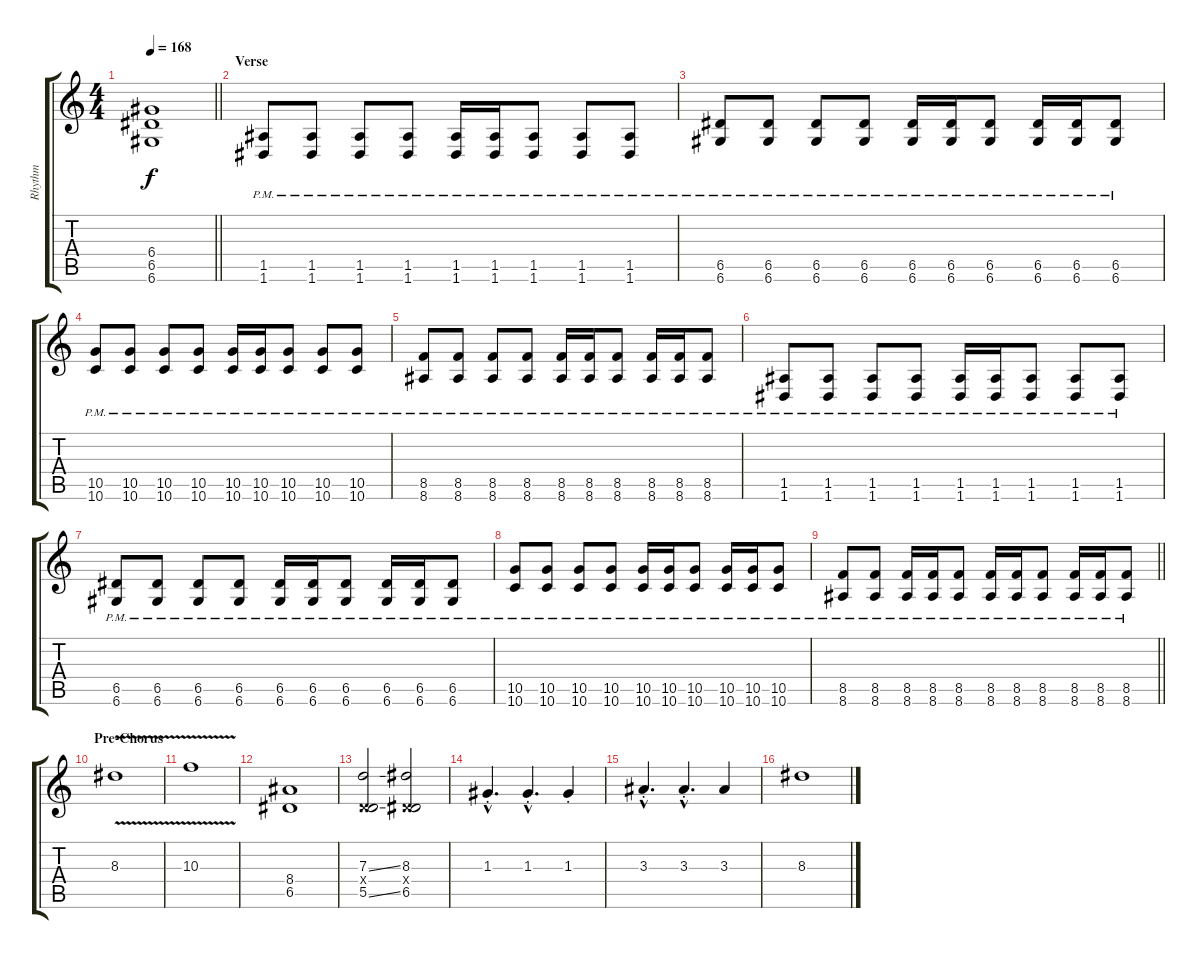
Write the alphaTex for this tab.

\track ("Rhythm" "Rhythm") {instrument overdrivenguitar}
\staff {score tabs}
\tuning (E4 B3 G3 D3 A2 D2) {hide}
\ts (4 4)
\tempo 168
\clef g2
\barLineRight lightlight
\ks c
(6.4 6.5 6.6).1{dy f} |
\section ("" "Verse")
(1.5{pm} 1.6{pm}).8 (1.5{pm} 1.6{pm}).8 (1.5{pm} 1.6{pm}).8 (1.5{pm} 1.6{pm}).8 (1.5{pm} 1.6{pm}).16 (1.5{pm} 1.6{pm}).16 (1.5{pm} 1.6{pm}).8 (1.5{pm} 1.6{pm}).8 (1.5{pm} 1.6{pm}).8 |
(6.5{pm} 6.6{pm}).8 (6.5{pm} 6.6{pm}).8 (6.5{pm} 6.6{pm}).8 (6.5{pm} 6.6{pm}).8 (6.5{pm} 6.6{pm}).16 (6.5{pm} 6.6{pm}).16 (6.5{pm} 6.6{pm}).8 (6.5{pm} 6.6{pm}).16 (6.5{pm} 6.6{pm}).16 (6.5{pm} 6.6{pm}).8 |
(10.5{pm} 10.6{pm}).8 (10.5{pm} 10.6{pm}).8 (10.5{pm} 10.6{pm}).8 (10.5{pm} 10.6{pm}).8 (10.5{pm} 10.6{pm}).16 (10.5{pm} 10.6{pm}).16 (10.5{pm} 10.6{pm}).8 (10.5{pm} 10.6{pm}).8 (10.5{pm} 10.6{pm}).8 |
(8.5{pm} 8.6{pm}).8 (8.5{pm} 8.6{pm}).8 (8.5{pm} 8.6{pm}).8 (8.5{pm} 8.6{pm}).8 (8.5{pm} 8.6{pm}).16 (8.5{pm} 8.6{pm}).16 (8.5{pm} 8.6{pm}).8 (8.5{pm} 8.6{pm}).16 (8.5{pm} 8.6{pm}).16 (8.5{pm} 8.6{pm}).8 |
(1.5{pm} 1.6{pm}).8 (1.5{pm} 1.6{pm}).8 (1.5{pm} 1.6{pm}).8 (1.5{pm} 1.6{pm}).8 (1.5{pm} 1.6{pm}).16 (1.5{pm} 1.6{pm}).16 (1.5{pm} 1.6{pm}).8 (1.5{pm} 1.6{pm}).8 (1.5{pm} 1.6{pm}).8 |
(6.5{pm} 6.6{pm}).8 (6.5{pm} 6.6{pm}).8 (6.5{pm} 6.6{pm}).8 (6.5{pm} 6.6{pm}).8 (6.5{pm} 6.6{pm}).16 (6.5{pm} 6.6{pm}).16 (6.5{pm} 6.6{pm}).8 (6.5{pm} 6.6{pm}).16 (6.5{pm} 6.6{pm}).16 (6.5{pm} 6.6{pm}).8 |
(10.5{pm} 10.6{pm}).8 (10.5{pm} 10.6{pm}).8 (10.5{pm} 10.6{pm}).8 (10.5{pm} 10.6{pm}).8 (10.5{pm} 10.6{pm}).16 (10.5{pm} 10.6{pm}).16 (10.5{pm} 10.6{pm}).8 (10.5{pm} 10.6{pm}).16 (10.5{pm} 10.6{pm}).16 (10.5{pm} 10.6{pm}).8 |
\barLineRight lightlight
(8.5{pm} 8.6{pm}).8 (8.5{pm} 8.6{pm}).8 (8.5{pm} 8.6{pm}).16 (8.5{pm} 8.6{pm}).16 (8.5{pm} 8.6{pm}).8 (8.5{pm} 8.6{pm}).16 (8.5{pm} 8.6{pm}).16 (8.5{pm} 8.6{pm}).8 (8.5{pm} 8.6{pm}).16 (8.5{pm} 8.6{pm}).16 (8.5{pm} 8.6{pm}).8 |
\section ("" "Pre-Chorus")
8.3{v}.1 |
10.3{v}.1 |
(8.4 6.5).1 |
(7.3{ss} 0.4{x} 5.5{ss}).2 (8.3 0.4{x} 6.5).2 |
1.3{hac st}.4{d} 1.3{hac st}.4{d} 1.3{st}.4 |
3.3{hac st}.4{d} 3.3{hac st}.4{d} 3.3.4 |
8.3.1
